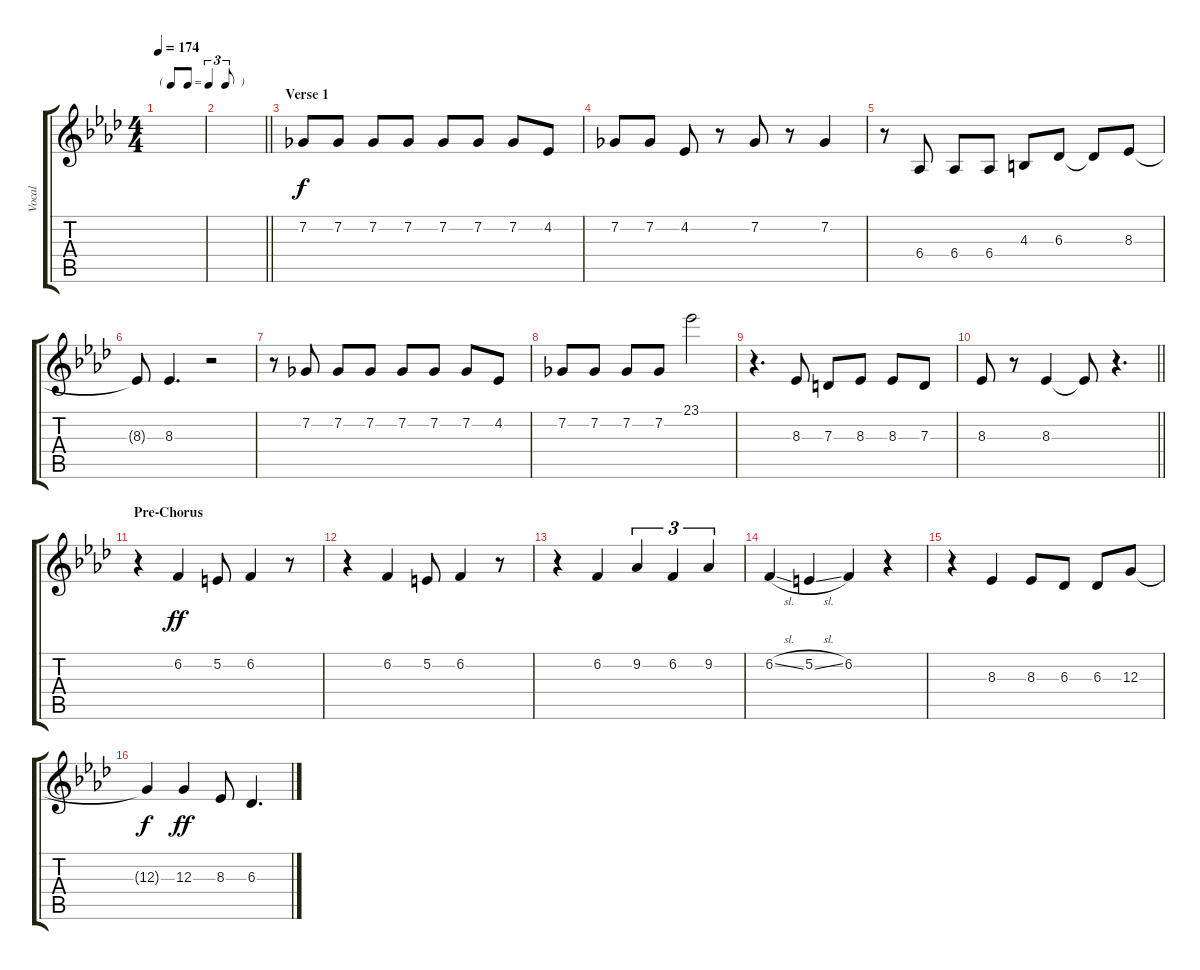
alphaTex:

\track ("Vocal" "Vocal") {instrument lead6voice}
\staff {score tabs}
\tuning (E4 B3 G3 D3 A2 E2) {hide}
\ts (4 4)
\tf triplet8th
\tempo 174
\clef g2
\ks ab
|
\barLineRight lightlight
|
\section ("" "Verse 1")
7.2.8 7.2.8 7.2.8 7.2.8 7.2.8 7.2.8 7.2.8 4.2.8 |
7.2.8 7.2.8 4.2.8 r.8 7.2.8 r.8 7.2.4 |
r.8 6.4.8 6.4.8 6.4.8 4.3.8 6.3.8 6.3{t}.8 8.3.8 |
8.3{t}.8 8.3.4{d} r.2 |
r.8 7.2.8 7.2.8 7.2.8 7.2.8 7.2.8 7.2.8 4.2.8 |
7.2.8 7.2.8 7.2.8 7.2.8 23.1.2 |
r.4{d} 8.3.8 7.3.8 8.3.8 8.3.8 7.3.8 |
\barLineRight lightlight
8.3.8 r.8 8.3.4 8.3{t}.8{dy f} r.4{d} |
\section ("" "Pre-Chorus")
r.4 6.2.4{dy ff} 5.2.8 6.2.4 r.8 |
r.4 6.2.4 5.2.8 6.2.4 r.8 |
r.4 6.2.4 9.2.4{tu (3 2)} 6.2.4{tu (3 2)} 9.2.4{tu (3 2)} |
6.2{sl}.4 5.2{sl}.4 6.2.4 r.4 |
r.4 8.3.4 8.3.8 6.3.8 6.3.8 12.3.8 |
12.3{t}.4{dy f} 12.3.4{dy ff} 8.3.8 6.3.4{d}
